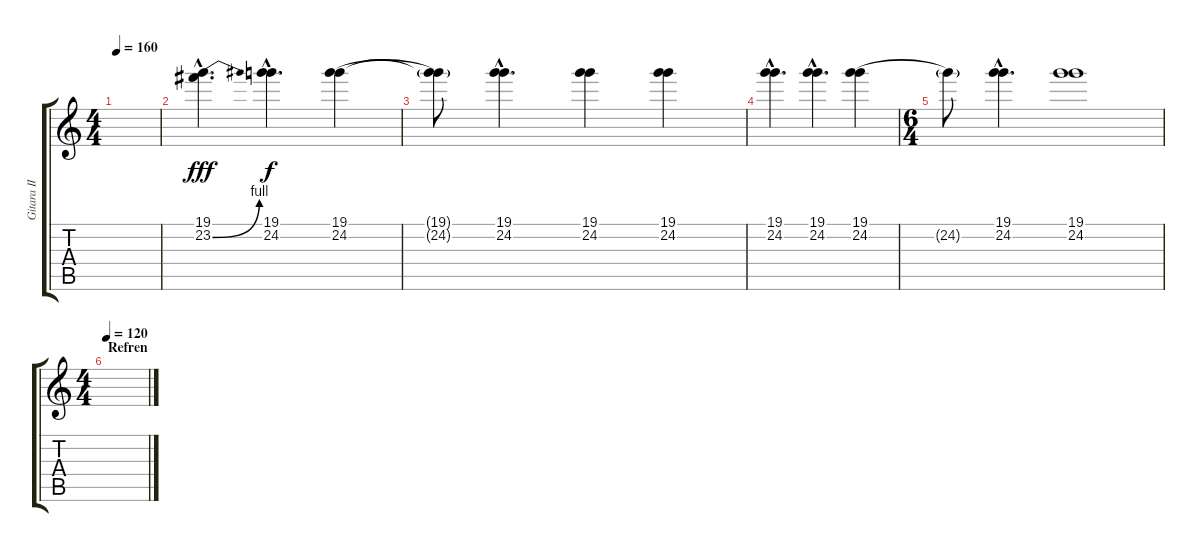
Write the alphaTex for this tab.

\track ("Gitara II" "Gitara II") {instrument distortionguitar}
\staff {score tabs}
\tuning (C4 G3 Eb3 Bb2 F2 C2) {hide}
\ts (4 4)
\tempo 160
\clef g2
\ks c
|
(19.1{hac} 23.2{be (bend 0 0 60 4) hac}).4{d dy fff volume 8 instrument distortionguitar} (19.1{hac} 24.2{be (hold 0 0 60 0) hac}).4{d dy f} (19.1{be (hold 0 0 60 0)} 24.2).4 |
(19.1{t} 24.2{t}).8 (19.1{hac} 24.2{be (hold 0 0 60 0) hac}).4{d} (19.1 24.2{be (hold 0 0 60 0)}).4 (19.1 24.2{be (hold 0 0 60 0)}).4 |
(19.1{hac} 24.2{be (hold 0 0 60 0) hac}).4{d} (19.1{hac} 24.2{be (hold 0 0 60 0) hac}).4{d} (19.1 24.2{be (hold 0 0 60 0)}).4 |
\ts (6 4)
24.2{t}.8 (19.1{hac} 24.2{be (hold 0 0 60 0) hac}).4{d} (19.1 24.2{be (hold 0 0 60 0)}).1 |
\ts (4 4)
\section ("" "Refren")
\tempo 120
